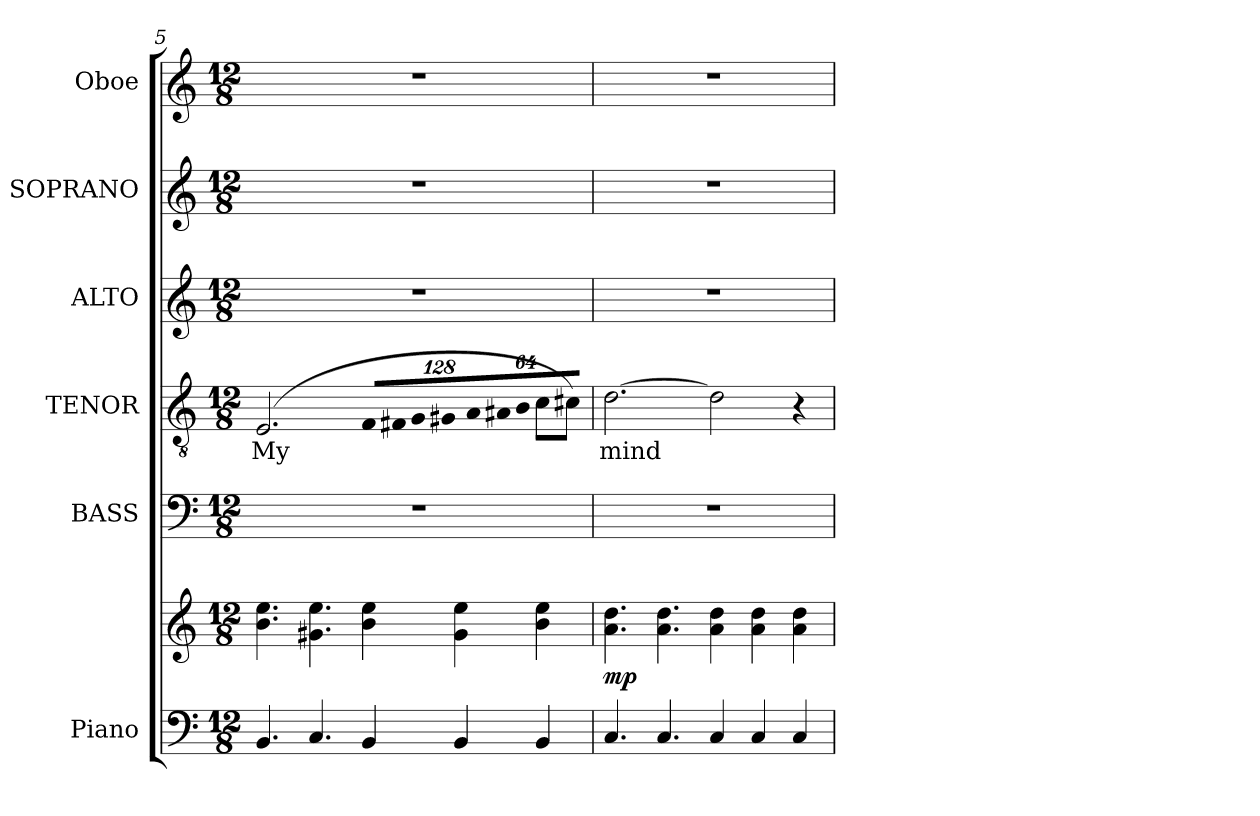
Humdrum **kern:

**kern	**kern	**dynam	**kern	**kern	**text	**kern	**kern	**kern
*part6	*part6	*part6	*part5	*part4	*part4	*part3	*part2	*part1
*staff7	*staff6	*staff6/7	*staff5	*staff4	*staff4	*staff3	*staff2	*staff1
*I"Piano	*	*	*I"BASS	*I"TENOR	*	*I"ALTO	*I"SOPRANO	*I"Oboe
*I'Pno.	*	*	*I'B.	*I'T.	*	*I'A.	*I'S.	*I'Ob.
!!LO:LB:g=z
*clefF4	*clefG2	*	*clefF4	*clefGv2	*	*clefG2	*clefG2	*clefG2
*	*	*	*	*ITrd7c12	*	*	*	*
*k[]	*k[]	*	*k[]	*k[]	*	*k[]	*k[]	*k[]
*a:	*a:	*	*a:	*a:	*	*a:	*a:	*a:
*M12/8	*M12/8	*	*M12/8	*M12/8	*	*M12/8	*M12/8	*M12/8
=5	=5	=5	=5	=5	=5	=5	=5	=5
!	!	!	!LO:N:vis=1	!	!	!	!	!
!	!	!	!	!	!LO:LY:b:color=#000000	!LO:N:vis=1	!LO:N:vis=1	!LO:N:vis=1
4.BBi/	4.bi\ 4.eei	.	1.r	(2.EEi/	My	1.r	1.r	1.r
4.Ci/	4.g#Xi\ 4.eei	.	.	.	.	.	.	.
*	*	*	*	*Xbrackettup	*	*	*	*
!	!	!	!	!LO:N:vis=8	!	!	!	!
4BBi/	4bi\ 4eei	.	.	1024%73FFi/L	.	.	.	.
!	!	!	!	!LO:N:vis=8	!	!	!	!
.	.	.	.	1024%73FF#Xi/	.	.	.	.
!	!	!	!	!LO:N:vis=8	!	!	!	!
.	.	.	.	1024%73GGi/	.	.	.	.
!	!	!	!	!LO:N:vis=8	!	!	!	!
.	.	.	.	1024%73GG#Xi/	.	.	.	.
4BBi/	4g#i\ 4eei	.	.	.	.	.	.	.
!	!	!	!	!LO:N:vis=8	!	!	!	!
.	.	.	.	1024%73AAi/	.	.	.	.
!	!	!	!	!LO:N:vis=8	!	!	!	!
.	.	.	.	1024%73AA#Xi/	.	.	.	.
!	!	!	!	!LO:N:vis=8	!	!	!	!
.	.	.	.	512%37BBi/J	.	.	.	.
4BBi/	4bi\ 4eei	.	.	8Ci\L	.	.	.	.
.	.	.	.	8C#Xi\J)	.	.	.	.
=6	=6	=6	=6	=6	=6	=6	=6	=6
!	!	!	!LO:N:vis=1	!	!	!	!	!
!	!	!	!	!	!LO:LY:b:color=#000000	!LO:N:vis=1	!LO:N:vis=1	!LO:N:vis=1
4.Ci/	4.ai\ 4.ddi	mp	1.r	[2.Di\	mind	1.r	1.r	1.r
4.Ci/	4.ai\ 4.ddi	.	.	.	.	.	.	.
4Ci/	4ai\ 4ddi	.	.	2Di\]	.	.	.	.
4Ci/	4ai\ 4ddi	.	.	.	.	.	.	.
4Ci/	4ai\ 4ddi	.	.	4r	.	.	.	.
=	=	=	=	=	=	=	=	=
*-	*-	*-	*-	*-	*-	*-	*-	*-
